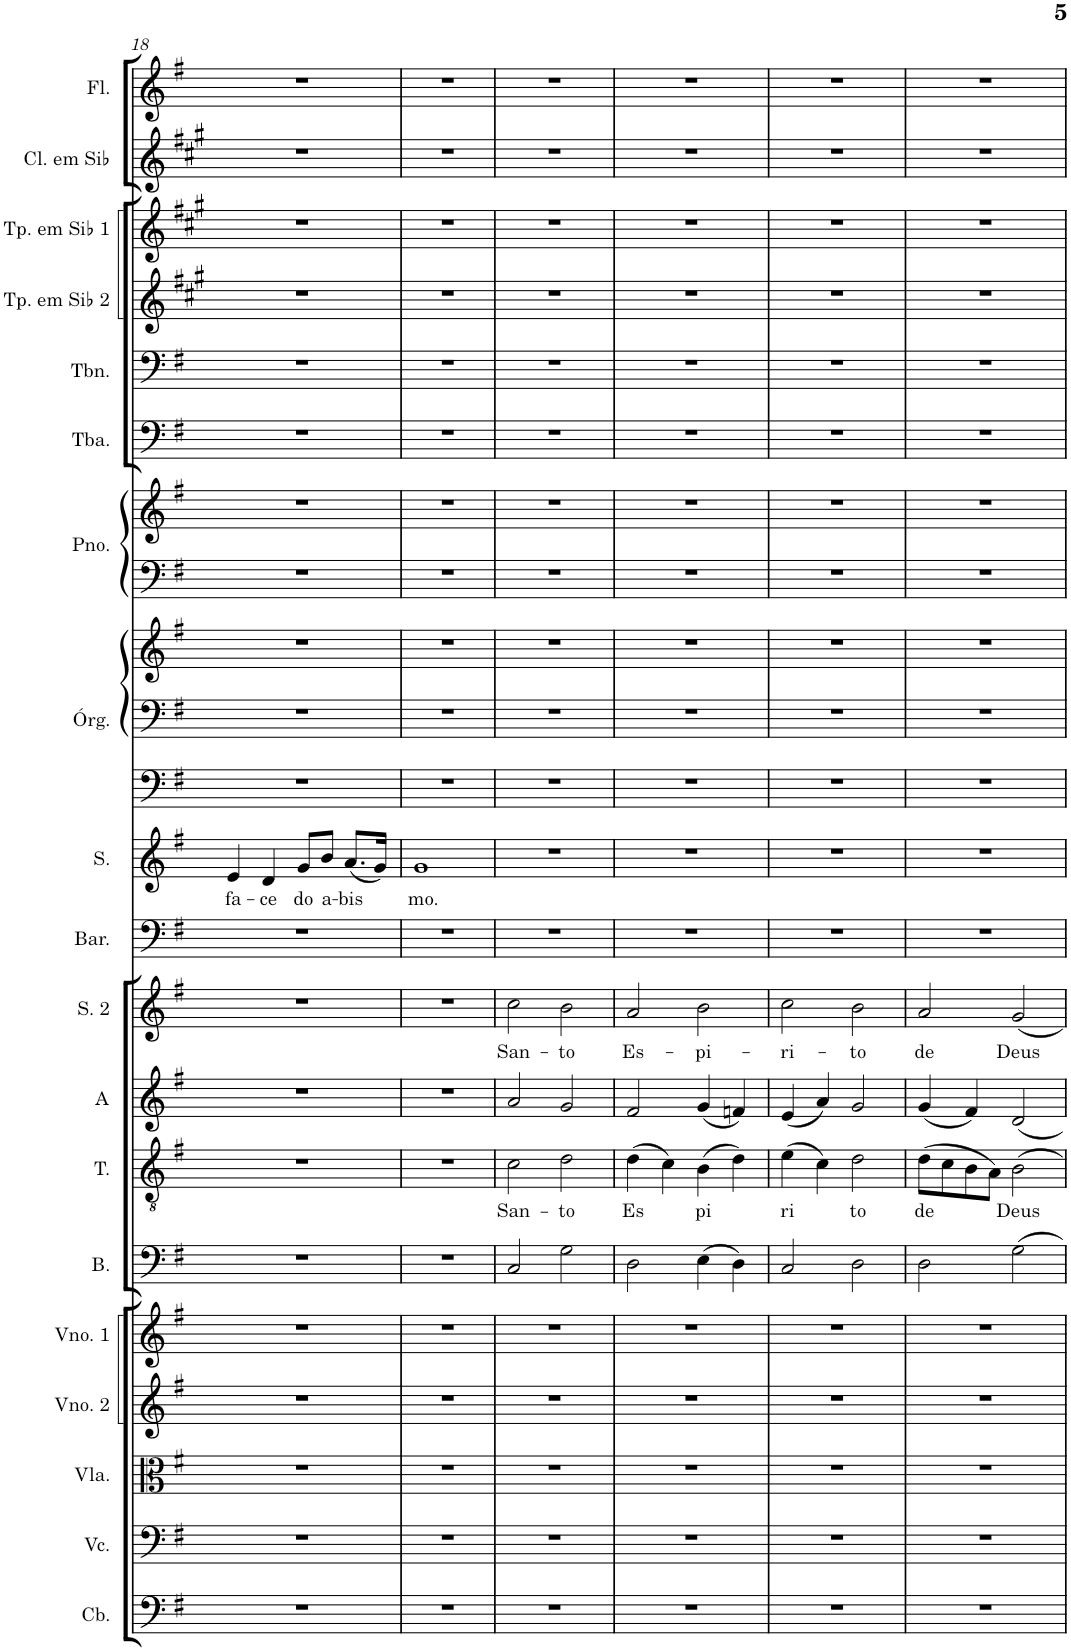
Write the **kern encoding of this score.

**kern	**kern	**kern	**kern	**kern	**kern	**kern	**text	**kern	**kern	**text	**kern	**kern	**text	**kern	**kern	**kern	**kern	**kern	**kern	**kern	**kern	**kern	**kern	**kern
*part19	*part18	*part17	*part16	*part15	*part14	*part13	*part13	*part12	*part11	*part11	*part10	*part9	*part9	*part8	*part8	*part8	*part7	*part7	*part6	*part5	*part4	*part3	*part2	*part1
*staff22	*staff21	*staff20	*staff19	*staff18	*staff17	*staff16	*staff16	*staff15	*staff14	*staff14	*staff13	*staff12	*staff12	*staff11	*staff10	*staff9	*staff8	*staff7	*staff6	*staff5	*staff4	*staff3	*staff2	*staff1
*I"Contrabaixo	*I"Violoncelo	*I"Viola	*I"Violino 2	*I"Violino 1	*I"Baixo	*I"Tenor	*	*I"Alto	*I"Soprano 2	*	*I"Barítono	*I"Soprano	*	*I"Órgão	*	*	*I"Piano	*	*I"Tuba	*I"Trombone	*I"Trompete em Sib 2	*I"Trompete em Sib 1	*I"Clarinete em Sib	*I"Flauta Transversal
*I'Cb.	*I'Vc.	*I'Vla.	*I'Vno. 2	*I'Vno. 1	*I'B.	*I'T.	*	*I'A	*I'S. 2	*	*I'Bar.	*I'S.	*	*I'Órg.	*	*	*I'Pno.	*	*I'Tba.	*I'Tbn.	*I'Tp. em Sib 2	*I'Tp. em Sib 1	*I'Cl. em Sib	*I'Fl.
!!LO:PB:g=z
*clefF4	*clefF4	*clefC3	*clefG2	*clefG2	*clefF4	*clefGv2	*	*clefG2	*clefG2	*	*clefF4	*clefG2	*	*clefF4	*clefF4	*clefG2	*clefF4	*clefG2	*clefF4	*clefF4	*clefG2	*clefG2	*clefG2	*clefG2
*Trd7c12	*	*	*	*	*	*	*	*	*	*	*	*	*	*	*	*	*	*	*	*	*Trd1c2	*Trd1c2	*Trd1c2	*
*k[f#]	*k[f#]	*k[f#]	*k[f#]	*k[f#]	*k[f#]	*k[f#]	*	*k[f#]	*k[f#]	*	*k[f#]	*k[f#]	*	*k[f#]	*k[f#]	*k[f#]	*k[f#]	*k[f#]	*k[f#]	*k[f#]	*k[f#c#g#]	*k[f#c#g#]	*k[f#c#g#]	*k[f#]
*M4/4	*M4/4	*M4/4	*M4/4	*M4/4	*M4/4	*M4/4	*	*M4/4	*M4/4	*	*M4/4	*M4/4	*	*M4/4	*M4/4	*M4/4	*M4/4	*M4/4	*M4/4	*M4/4	*M4/4	*M4/4	*M4/4	*M4/4
=18	=18	=18	=18	=18	=18	=18	=18	=18	=18	=18	=18	=18	=18	=18	=18	=18	=18	=18	=18	=18	=18	=18	=18	=18
!	!	!	!	!	!	!	!	!	!	!	!	!	!LO:LY:b	!	!	!	!	!	!	!	!	!	!	!
1r	1r	1r	1r	1r	1r	1r	.	1r	1r	.	1r	4e/	fa-	1r	1r	1r	1r	1r	1r	1r	1r	1r	1r	1r
!	!	!	!	!	!	!	!	!	!	!	!	!	!LO:LY:b	!	!	!	!	!	!	!	!	!	!	!
.	.	.	.	.	.	.	.	.	.	.	.	4d/	-ce	.	.	.	.	.	.	.	.	.	.	.
!	!	!	!	!	!	!	!	!	!	!	!	!	!LO:LY:b	!	!	!	!	!	!	!	!	!	!	!
.	.	.	.	.	.	.	.	.	.	.	.	8g/L	do	.	.	.	.	.	.	.	.	.	.	.
!	!	!	!	!	!	!	!	!	!	!	!	!	!LO:LY:b	!	!	!	!	!	!	!	!	!	!	!
.	.	.	.	.	.	.	.	.	.	.	.	8b/J	a-	.	.	.	.	.	.	.	.	.	.	.
!	!	!	!	!	!	!	!	!	!	!	!	!	!LO:LY:b	!	!	!	!	!	!	!	!	!	!	!
.	.	.	.	.	.	.	.	.	.	.	.	(8.a/L	-bis	.	.	.	.	.	.	.	.	.	.	.
.	.	.	.	.	.	.	.	.	.	.	.	16g/Jk)	.	.	.	.	.	.	.	.	.	.	.	.
=19	=19	=19	=19	=19	=19	=19	=19	=19	=19	=19	=19	=19	=19	=19	=19	=19	=19	=19	=19	=19	=19	=19	=19	=19
!	!	!	!	!	!	!	!	!	!	!	!	!	!LO:LY:b	!	!	!	!	!	!	!	!	!	!	!
1r	1r	1r	1r	1r	1r	1r	.	1r	1r	.	1r	1g	mo.	1r	1r	1r	1r	1r	1r	1r	1r	1r	1r	1r
=20	=20	=20	=20	=20	=20	=20	=20	=20	=20	=20	=20	=20	=20	=20	=20	=20	=20	=20	=20	=20	=20	=20	=20	=20
!	!	!	!	!	!	!	!LO:LY:b	!	!	!LO:LY:b	!	!	!	!	!	!	!	!	!	!	!	!	!	!
1r	1r	1r	1r	1r	2C/	2c\	San-	2a/	2cc\	San-	1r	1r	.	1r	1r	1r	1r	1r	1r	1r	1r	1r	1r	1r
!	!	!	!	!	!	!	!LO:LY:b	!	!	!LO:LY:b	!	!	!	!	!	!	!	!	!	!	!	!	!	!
.	.	.	.	.	2G\	2d\	-to	2g/	2b\	-to	.	.	.	.	.	.	.	.	.	.	.	.	.	.
=21	=21	=21	=21	=21	=21	=21	=21	=21	=21	=21	=21	=21	=21	=21	=21	=21	=21	=21	=21	=21	=21	=21	=21	=21
!	!	!	!	!	!	!	!LO:LY:b	!	!	!LO:LY:b	!	!	!	!	!	!	!	!	!	!	!	!	!	!
1r	1r	1r	1r	1r	2D\	(4d\	Es	2f#/	2a/	Es-	1r	1r	.	1r	1r	1r	1r	1r	1r	1r	1r	1r	1r	1r
.	.	.	.	.	.	4c\)	.	.	.	.	.	.	.	.	.	.	.	.	.	.	.	.	.	.
!	!	!	!	!	!	!	!LO:LY:b	!	!	!LO:LY:b	!	!	!	!	!	!	!	!	!	!	!	!	!	!
.	.	.	.	.	(4E\	(4B\	pi	(4g/	2b\	-pi-	.	.	.	.	.	.	.	.	.	.	.	.	.	.
.	.	.	.	.	4D\)	4d\)	.	4fn/)	.	.	.	.	.	.	.	.	.	.	.	.	.	.	.	.
=22	=22	=22	=22	=22	=22	=22	=22	=22	=22	=22	=22	=22	=22	=22	=22	=22	=22	=22	=22	=22	=22	=22	=22	=22
!	!	!	!	!	!	!	!LO:LY:b	!	!	!LO:LY:b	!	!	!	!	!	!	!	!	!	!	!	!	!	!
1r	1r	1r	1r	1r	2C/	(4e\	ri	(4e/	2cc\	-ri-	1r	1r	.	1r	1r	1r	1r	1r	1r	1r	1r	1r	1r	1r
.	.	.	.	.	.	4c\)	.	4a/)	.	.	.	.	.	.	.	.	.	.	.	.	.	.	.	.
!	!	!	!	!	!	!	!LO:LY:b	!	!	!LO:LY:b	!	!	!	!	!	!	!	!	!	!	!	!	!	!
.	.	.	.	.	2D\	2d\	to	2g/	2b\	-to	.	.	.	.	.	.	.	.	.	.	.	.	.	.
=23	=23	=23	=23	=23	=23	=23	=23	=23	=23	=23	=23	=23	=23	=23	=23	=23	=23	=23	=23	=23	=23	=23	=23	=23
!	!	!	!	!	!	!	!LO:LY:b	!	!	!LO:LY:b	!	!	!	!	!	!	!	!	!	!	!	!	!	!
1r	1r	1r	1r	1r	2D\	(8d\L	de	(4g/	2a/	de	1r	1r	.	1r	1r	1r	1r	1r	1r	1r	1r	1r	1r	1r
.	.	.	.	.	.	8c\	.	.	.	.	.	.	.	.	.	.	.	.	.	.	.	.	.	.
.	.	.	.	.	.	8B\	.	4f#/)	.	.	.	.	.	.	.	.	.	.	.	.	.	.	.	.
.	.	.	.	.	.	8A\J)	.	.	.	.	.	.	.	.	.	.	.	.	.	.	.	.	.	.
!	!	!	!	!	!	!	!LO:LY:b	!	!	!LO:LY:b	!	!	!	!	!	!	!	!	!	!	!	!	!	!
.	.	.	.	.	2G\	2B\	Deus	2d/	2g/	Deus	.	.	.	.	.	.	.	.	.	.	.	.	.	.
=	=	=	=	=	=	=	=	=	=	=	=	=	=	=	=	=	=	=	=	=	=	=	=	=
*-	*-	*-	*-	*-	*-	*-	*-	*-	*-	*-	*-	*-	*-	*-	*-	*-	*-	*-	*-	*-	*-	*-	*-	*-
